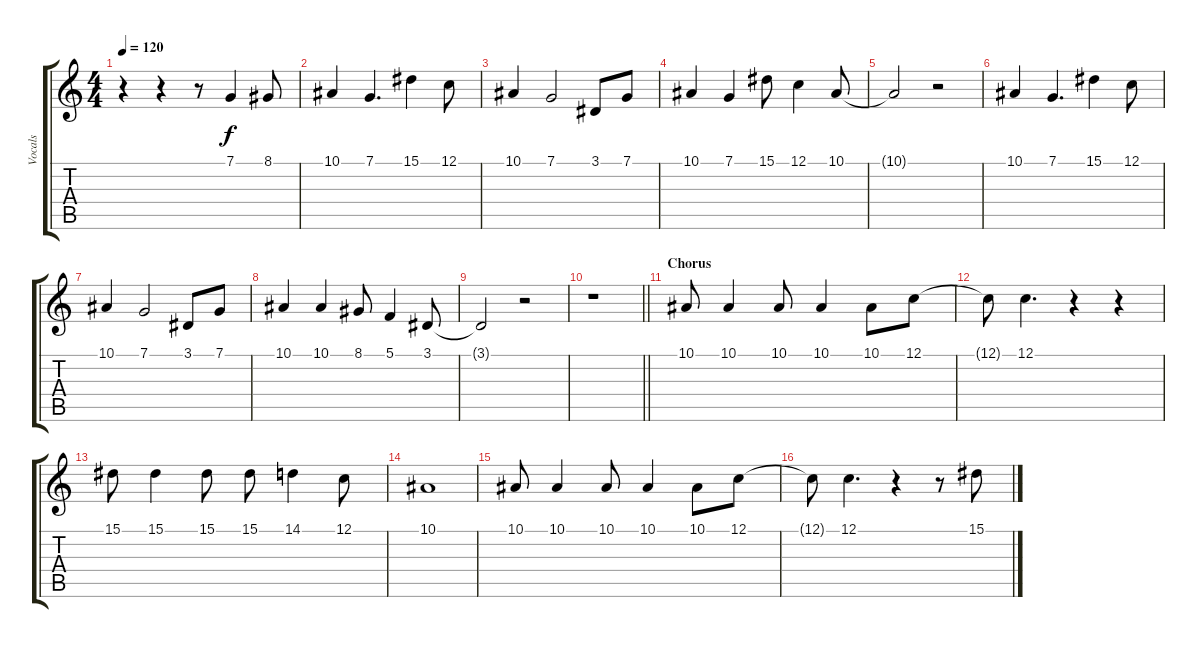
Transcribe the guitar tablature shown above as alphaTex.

\track ("Vocals" "Vocals") {instrument lead6voice}
\staff {score tabs}
\tuning (C4 G3 Eb3 Bb2 F2 C2) {hide}
\ts (4 4)
\tempo 120
\clef g2
\ks c
r.4{dy f} r.4 r.8 7.1.4 8.1.8 |
10.1.4 7.1.4{d} 15.1.4 12.1.8 |
10.1.4 7.1.2 3.1.8 7.1.8 |
10.1.4 7.1.4 15.1.8 12.1.4 10.1.8 |
10.1{t}.2 r.2 |
10.1.4 7.1.4{d} 15.1.4 12.1.8 |
10.1.4 7.1.2 3.1.8 7.1.8 |
10.1.4 10.1.4 8.1.8 5.1.4 3.1.8 |
3.1{t}.2 r.2 |
\barLineRight lightlight
r.1 |
\section ("" "Chorus")
10.1.8 10.1.4 10.1.8 10.1.4 10.1.8 12.1.8 |
12.1{t}.8 12.1.4{d} r.4 r.4 |
15.1.8 15.1.4 15.1.8 15.1.8 14.1.4 12.1.8 |
10.1.1 |
10.1.8 10.1.4 10.1.8 10.1.4 10.1.8 12.1.8 |
12.1{t}.8 12.1.4{d} r.4 r.8 15.1.8
